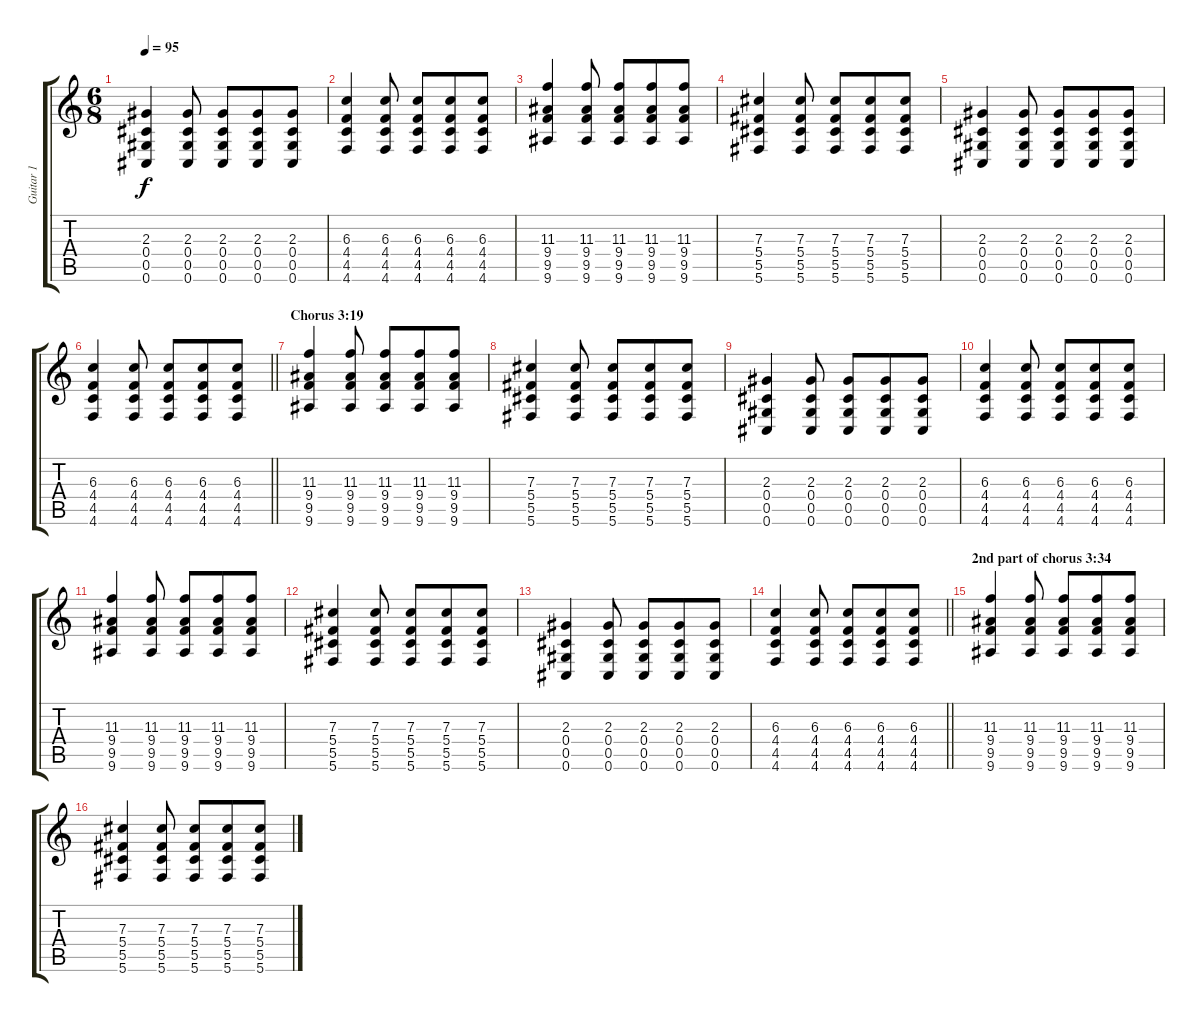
\track ("Guitar 1" "Guitar 1") {instrument overdrivenguitar}
\staff {score tabs}
\tuning (Eb4 Bb3 Gb3 Db3 Ab2 Db2) {hide}
\ts (6 8)
\tempo 95
\clef g2
\ks c
(2.3 0.4 0.5 0.6).4{dy f} (2.3 0.4 0.5 0.6).8 (2.3 0.4 0.5 0.6).8 (2.3 0.4 0.5 0.6).8 (2.3 0.4 0.5 0.6).8 |
(6.3 4.4 4.5 4.6).4 (6.3 4.4 4.5 4.6).8 (6.3 4.4 4.5 4.6).8 (6.3 4.4 4.5 4.6).8 (6.3 4.4 4.5 4.6).8 |
(11.3 9.4 9.5 9.6).4 (11.3 9.4 9.5 9.6).8 (11.3 9.4 9.5 9.6).8 (11.3 9.4 9.5 9.6).8 (11.3 9.4 9.5 9.6).8 |
(7.3 5.4 5.5 5.6).4 (7.3 5.4 5.5 5.6).8 (7.3 5.4 5.5 5.6).8 (7.3 5.4 5.5 5.6).8 (7.3 5.4 5.5 5.6).8 |
(2.3 0.4 0.5 0.6).4 (2.3 0.4 0.5 0.6).8 (2.3 0.4 0.5 0.6).8 (2.3 0.4 0.5 0.6).8 (2.3 0.4 0.5 0.6).8 |
\barLineRight lightlight
(6.3 4.4 4.5 4.6).4 (6.3 4.4 4.5 4.6).8 (6.3 4.4 4.5 4.6).8 (6.3 4.4 4.5 4.6).8 (6.3 4.4 4.5 4.6).8 |
\section ("" "Chorus 3:19")
(11.3 9.4 9.5 9.6).4 (11.3 9.4 9.5 9.6).8 (11.3 9.4 9.5 9.6).8 (11.3 9.4 9.5 9.6).8 (11.3 9.4 9.5 9.6).8 |
(7.3 5.4 5.5 5.6).4 (7.3 5.4 5.5 5.6).8 (7.3 5.4 5.5 5.6).8 (7.3 5.4 5.5 5.6).8 (7.3 5.4 5.5 5.6).8 |
(2.3 0.4 0.5 0.6).4 (2.3 0.4 0.5 0.6).8 (2.3 0.4 0.5 0.6).8 (2.3 0.4 0.5 0.6).8 (2.3 0.4 0.5 0.6).8 |
(6.3 4.4 4.5 4.6).4 (6.3 4.4 4.5 4.6).8 (6.3 4.4 4.5 4.6).8 (6.3 4.4 4.5 4.6).8 (6.3 4.4 4.5 4.6).8 |
(11.3 9.4 9.5 9.6).4 (11.3 9.4 9.5 9.6).8 (11.3 9.4 9.5 9.6).8 (11.3 9.4 9.5 9.6).8 (11.3 9.4 9.5 9.6).8 |
(7.3 5.4 5.5 5.6).4 (7.3 5.4 5.5 5.6).8 (7.3 5.4 5.5 5.6).8 (7.3 5.4 5.5 5.6).8 (7.3 5.4 5.5 5.6).8 |
(2.3 0.4 0.5 0.6).4 (2.3 0.4 0.5 0.6).8 (2.3 0.4 0.5 0.6).8 (2.3 0.4 0.5 0.6).8 (2.3 0.4 0.5 0.6).8 |
\barLineRight lightlight
(6.3 4.4 4.5 4.6).4 (6.3 4.4 4.5 4.6).8 (6.3 4.4 4.5 4.6).8 (6.3 4.4 4.5 4.6).8 (6.3 4.4 4.5 4.6).8 |
\section ("" "2nd part of chorus 3:34")
(11.3 9.4 9.5 9.6).4 (11.3 9.4 9.5 9.6).8 (11.3 9.4 9.5 9.6).8 (11.3 9.4 9.5 9.6).8 (11.3 9.4 9.5 9.6).8 |
(7.3 5.4 5.5 5.6).4 (7.3 5.4 5.5 5.6).8 (7.3 5.4 5.5 5.6).8 (7.3 5.4 5.5 5.6).8 (7.3 5.4 5.5 5.6).8
